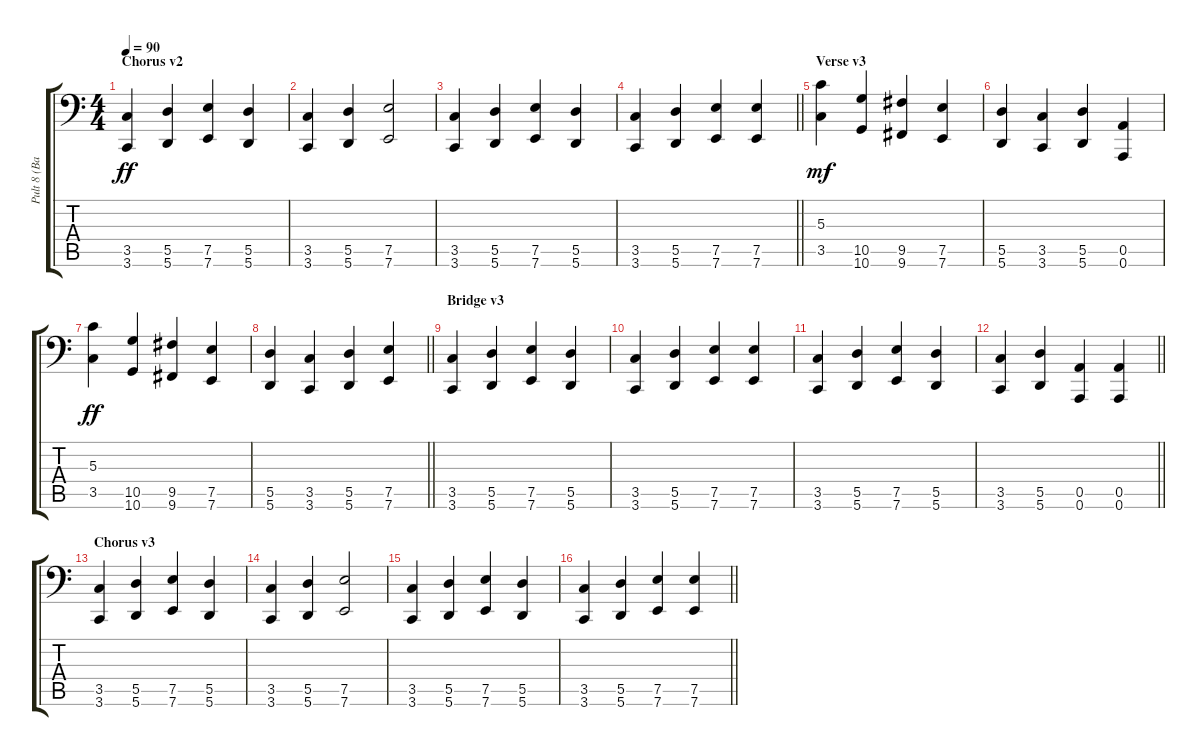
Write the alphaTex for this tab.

\track ("Pult 8 (Bass Ensanble)" "Pult 8 (Ba") {instrument stringensemble1}
\staff {score tabs}
\tuning (E4 B3 G3 D3 A2 A1) {hide}
\ts (4 4)
\section ("" "Chorus v2")
\tempo 90
\clef f4
\ks c
(3.5 3.6).4{dy ff} (5.5 5.6).4 (7.5 7.6).4 (5.5 5.6).4 |
(3.5 3.6).4 (5.5 5.6).4 (7.5 7.6).2 |
(3.5 3.6).4 (5.5 5.6).4 (7.5 7.6).4 (5.5 5.6).4 |
\barLineRight lightlight
(3.5 3.6).4 (5.5 5.6).4 (7.5 7.6).4 (7.5 7.6).4 |
\section ("" "Verse v3")
(5.3 3.5).4{dy mf} (10.5 10.6).4 (9.5 9.6).4 (7.5 7.6).4 |
(5.5 5.6).4 (3.5 3.6).4 (5.5 5.6).4 (0.5 0.6).4 |
(5.3 3.5).4{dy ff} (10.5 10.6).4 (9.5 9.6).4 (7.5 7.6).4 |
\barLineRight lightlight
(5.5 5.6).4 (3.5 3.6).4 (5.5 5.6).4 (7.5 7.6).4 |
\section ("" "Bridge v3")
(3.5 3.6).4 (5.5 5.6).4 (7.5 7.6).4 (5.5 5.6).4 |
(3.5 3.6).4 (5.5 5.6).4 (7.5 7.6).4 (7.5 7.6).4 |
(3.5 3.6).4 (5.5 5.6).4 (7.5 7.6).4 (5.5 5.6).4 |
\barLineRight lightlight
(3.5 3.6).4 (5.5 5.6).4 (0.5 0.6).4 (0.5 0.6).4 |
\section ("" "Chorus v3")
(3.5 3.6).4 (5.5 5.6).4 (7.5 7.6).4 (5.5 5.6).4 |
(3.5 3.6).4 (5.5 5.6).4 (7.5 7.6).2 |
(3.5 3.6).4 (5.5 5.6).4 (7.5 7.6).4 (5.5 5.6).4 |
\barLineRight lightlight
(3.5 3.6).4 (5.5 5.6).4 (7.5 7.6).4 (7.5 7.6).4
